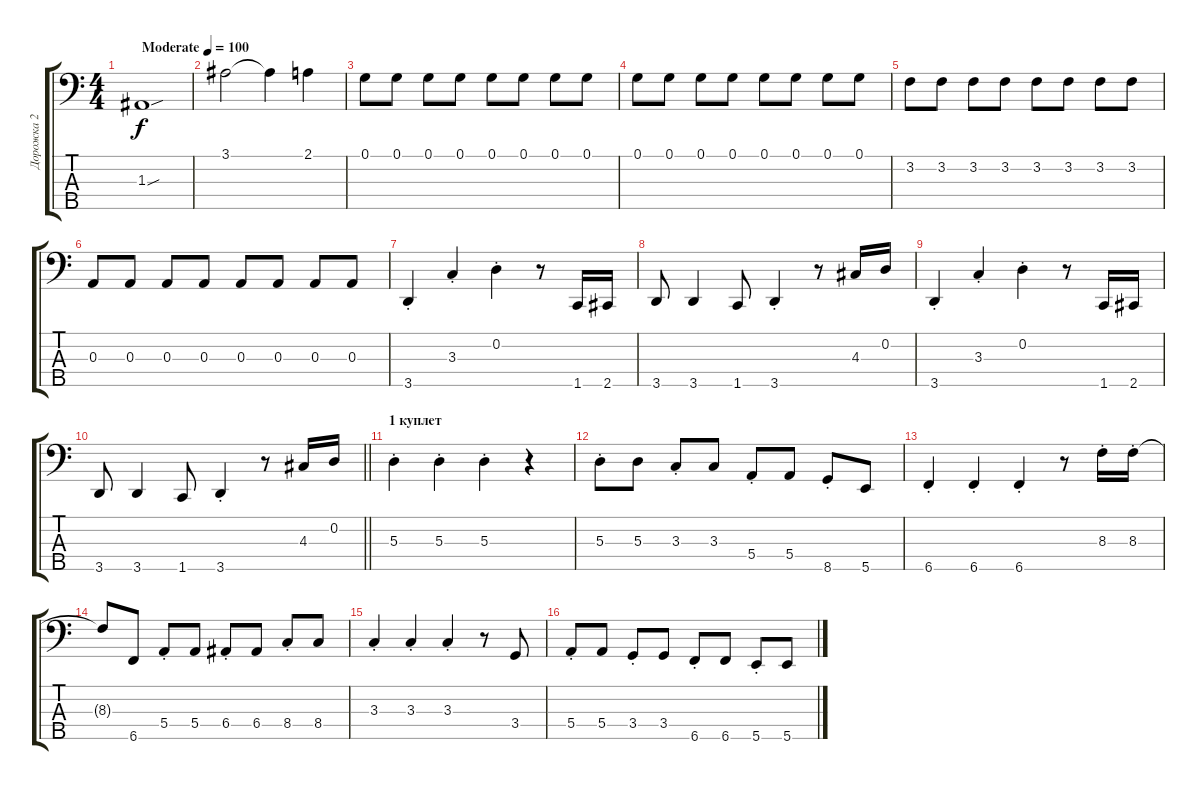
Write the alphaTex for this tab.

\track ("Дорожка 2" "Дорожка 2") {instrument electricbasspick}
\staff {score tabs}
\tuning (G2 D2 A1 E1 B0) {hide}
\ts (4 4)
\tempo (100 "Moderate")
\clef f4
\ks c
1.3{sou}.1{dy f instrument electricbasspick} |
3.1.2 3.1{t}.4 2.1.4 |
0.1.8 0.1.8 0.1.8 0.1.8 0.1.8 0.1.8 0.1.8 0.1.8 |
0.1.8 0.1.8 0.1.8 0.1.8 0.1.8 0.1.8 0.1.8 0.1.8 |
3.2.8 3.2.8 3.2.8 3.2.8 3.2.8 3.2.8 3.2.8 3.2.8 |
0.3.8 0.3.8 0.3.8 0.3.8 0.3.8 0.3.8 0.3.8 0.3.8 |
3.5{st}.4 3.3{st}.4 0.2{st}.4 r.8 1.5.16 2.5.16 |
3.5.8 3.5.4 1.5.8 3.5{st}.4 r.8 4.3.16 0.2.16 |
3.5{st}.4 3.3{st}.4 0.2{st}.4 r.8 1.5.16 2.5.16 |
\barLineRight lightlight
3.5.8 3.5.4 1.5.8 3.5{st}.4 r.8 4.3.16 0.2.16 |
\section ("" "1 куплет")
5.3{st}.4 5.3{st}.4 5.3{st}.4 r.4 |
5.3{st}.8 5.3.8 3.3{st}.8 3.3.8 5.4{st}.8 5.4.8 8.5{st}.8 5.5.8 |
6.5{st}.4 6.5{st}.4 6.5{st}.4 r.8 8.3{st}.16 8.3{st}.16 |
8.3{t}.8 6.5.8 5.4{st}.8 5.4.8 6.4{st}.8 6.4.8 8.4{st}.8 8.4.8 |
3.3{st}.4 3.3{st}.4 3.3{st}.4 r.8 3.4.8 |
5.4{st}.8 5.4.8 3.4{st}.8 3.4.8 6.5{st}.8 6.5.8 5.5{st}.8 5.5.8
